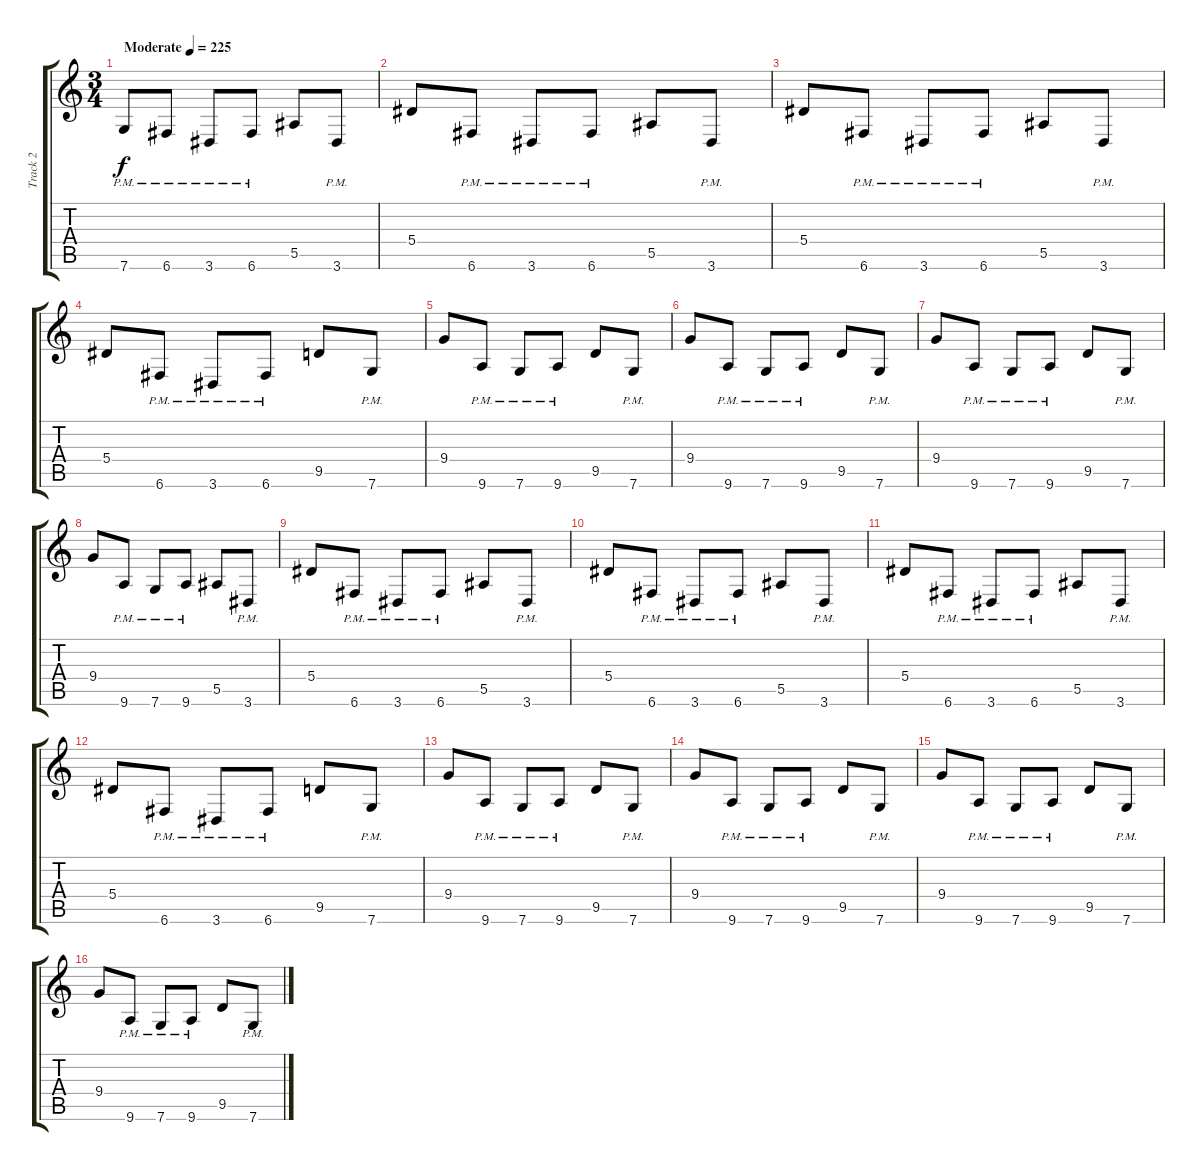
\track ("Track 2" "Track 2") {instrument distortionguitar}
\staff {score tabs}
\tuning (C4 G3 Eb3 Bb2 F2 C2) {hide}
\ts (3 4)
\tempo (225 "Moderate")
\clef g2
\ks c
7.6{pm}.8{dy f instrument distortionguitar} 6.6{pm}.8 3.6{pm}.8 6.6{pm}.8 5.5.8 3.6{pm}.8 |
5.4.8 6.6{pm}.8 3.6{pm}.8 6.6{pm}.8 5.5.8 3.6{pm}.8 |
5.4.8 6.6{pm}.8 3.6{pm}.8 6.6{pm}.8 5.5.8 3.6{pm}.8 |
5.4.8 6.6{pm}.8 3.6{pm}.8 6.6{pm}.8 9.5.8 7.6{pm}.8 |
9.4.8 9.6{pm}.8 7.6{pm}.8 9.6{pm}.8 9.5.8 7.6{pm}.8 |
9.4.8 9.6{pm}.8 7.6{pm}.8 9.6{pm}.8 9.5.8 7.6{pm}.8 |
9.4.8 9.6{pm}.8 7.6{pm}.8 9.6{pm}.8 9.5.8 7.6{pm}.8 |
9.4.8 9.6{pm}.8 7.6{pm}.8 9.6{pm}.8 5.5.8 3.6{pm}.8 |
5.4.8 6.6{pm}.8 3.6{pm}.8 6.6{pm}.8 5.5.8 3.6{pm}.8 |
5.4.8 6.6{pm}.8 3.6{pm}.8 6.6{pm}.8 5.5.8 3.6{pm}.8 |
5.4.8 6.6{pm}.8 3.6{pm}.8 6.6{pm}.8 5.5.8 3.6{pm}.8 |
5.4.8 6.6{pm}.8 3.6{pm}.8 6.6{pm}.8 9.5.8 7.6{pm}.8 |
9.4.8 9.6{pm}.8 7.6{pm}.8 9.6{pm}.8 9.5.8 7.6{pm}.8 |
9.4.8 9.6{pm}.8 7.6{pm}.8 9.6{pm}.8 9.5.8 7.6{pm}.8 |
9.4.8 9.6{pm}.8 7.6{pm}.8 9.6{pm}.8 9.5.8 7.6{pm}.8 |
9.4.8 9.6{pm}.8 7.6{pm}.8 9.6{pm}.8 9.5.8 7.6{pm}.8
